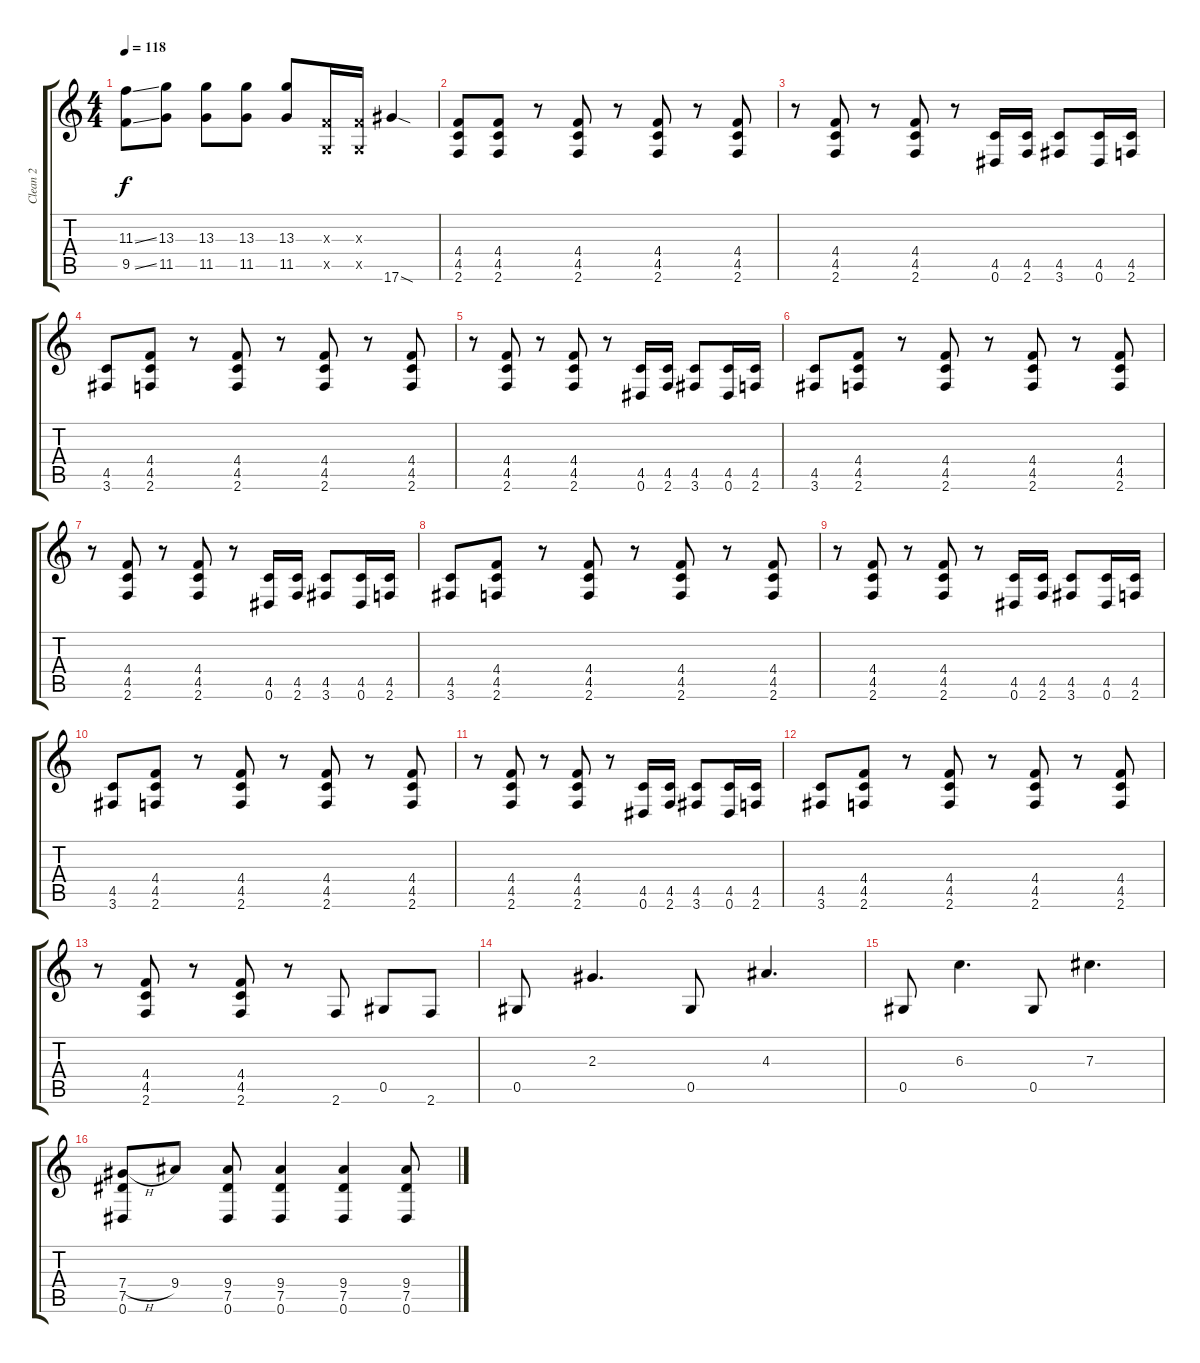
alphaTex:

\track ("Clean 2" "Clean 2") {instrument acousticguitarsteel}
\staff {score tabs}
\tuning (Eb4 Bb3 Gb3 Db3 Ab2 Eb2) {hide}
\ts (4 4)
\tempo 118
\clef g2
\ks c
(11.3{ss} 9.5{ss}).8{dy f} (13.3 11.5).8 (13.3 11.5).8 (13.3 11.5).8 (13.3 11.5).8 (-1.3{x} -1.5{x}).16 (-1.3{x} -1.5{x}).16 17.6{sod}.4 |
(4.4 4.5 2.6).8 (4.4 4.5 2.6).8 r.8 (4.4 4.5 2.6).8 r.8 (4.4 4.5 2.6).8 r.8 (4.4 4.5 2.6).8 |
r.8 (4.4 4.5 2.6).8 r.8 (4.4 4.5 2.6).8 r.8 (4.5 0.6).16 (4.5 2.6).16 (4.5 3.6).8 (4.5 0.6).16 (4.5 2.6).16 |
(4.5 3.6).8 (4.4 4.5 2.6).8 r.8 (4.4 4.5 2.6).8 r.8 (4.4 4.5 2.6).8 r.8 (4.4 4.5 2.6).8 |
r.8 (4.4 4.5 2.6).8 r.8 (4.4 4.5 2.6).8 r.8 (4.5 0.6).16 (4.5 2.6).16 (4.5 3.6).8 (4.5 0.6).16 (4.5 2.6).16 |
(4.5 3.6).8 (4.4 4.5 2.6).8 r.8 (4.4 4.5 2.6).8 r.8 (4.4 4.5 2.6).8 r.8 (4.4 4.5 2.6).8 |
r.8 (4.4 4.5 2.6).8 r.8 (4.4 4.5 2.6).8 r.8 (4.5 0.6).16 (4.5 2.6).16 (4.5 3.6).8 (4.5 0.6).16 (4.5 2.6).16 |
(4.5 3.6).8 (4.4 4.5 2.6).8 r.8 (4.4 4.5 2.6).8 r.8 (4.4 4.5 2.6).8 r.8 (4.4 4.5 2.6).8 |
r.8 (4.4 4.5 2.6).8 r.8 (4.4 4.5 2.6).8 r.8 (4.5 0.6).16 (4.5 2.6).16 (4.5 3.6).8 (4.5 0.6).16 (4.5 2.6).16 |
(4.5 3.6).8 (4.4 4.5 2.6).8 r.8 (4.4 4.5 2.6).8 r.8 (4.4 4.5 2.6).8 r.8 (4.4 4.5 2.6).8 |
r.8 (4.4 4.5 2.6).8 r.8 (4.4 4.5 2.6).8 r.8 (4.5 0.6).16 (4.5 2.6).16 (4.5 3.6).8 (4.5 0.6).16 (4.5 2.6).16 |
(4.5 3.6).8 (4.4 4.5 2.6).8 r.8 (4.4 4.5 2.6).8 r.8 (4.4 4.5 2.6).8 r.8 (4.4 4.5 2.6).8 |
r.8 (4.4 4.5 2.6).8 r.8 (4.4 4.5 2.6).8 r.8 2.6.8 0.5.8 2.6.8 |
0.5.8{balance 3 instrument distortionguitar} 2.3.4{d} 0.5.8 4.3.4{d} |
0.5.8 6.3.4{d} 0.5.8 7.3.4{d} |
(7.4{h} 7.5 0.6).8 9.4.8 (9.4 7.5 0.6).8 (9.4 7.5 0.6).4 (9.4 7.5 0.6).4 (9.4 7.5 0.6).8
